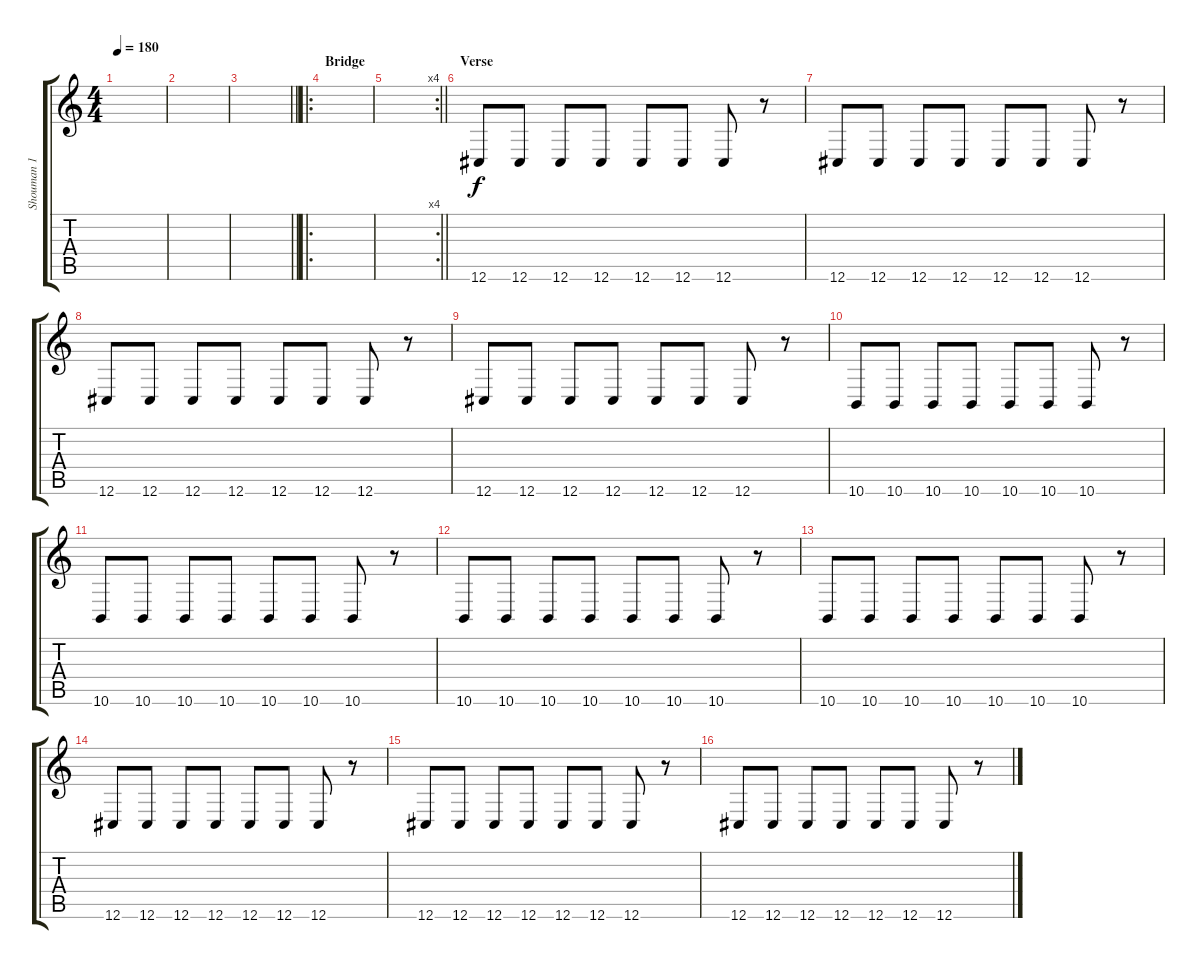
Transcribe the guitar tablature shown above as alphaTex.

\track ("Shouman 1" "Shouman 1") {instrument lead2sawtooth}
\staff {score tabs}
\tuning (Eb4 Bb3 Gb3 Db3 Ab2 Db2) {hide}
\ts (4 4)
\tempo 180
\clef g2
\ks c
|
|
\barLineRight lightlight
|
\ro
\section ("" "Bridge")
|
\rc 4
\barLineRight lightlight
|
\section ("" "Verse")
12.6.8{instrument lead2sawtooth} 12.6.8 12.6.8 12.6.8 12.6.8 12.6.8 12.6.8 r.8 |
12.6.8 12.6.8 12.6.8 12.6.8 12.6.8 12.6.8 12.6.8 r.8 |
12.6.8 12.6.8 12.6.8 12.6.8 12.6.8 12.6.8 12.6.8 r.8 |
12.6.8 12.6.8 12.6.8 12.6.8 12.6.8 12.6.8 12.6.8 r.8 |
10.6.8 10.6.8 10.6.8 10.6.8 10.6.8 10.6.8 10.6.8 r.8 |
10.6.8 10.6.8 10.6.8 10.6.8 10.6.8 10.6.8 10.6.8 r.8 |
10.6.8 10.6.8 10.6.8 10.6.8 10.6.8 10.6.8 10.6.8 r.8 |
10.6.8 10.6.8 10.6.8 10.6.8 10.6.8 10.6.8 10.6.8 r.8 |
12.6.8 12.6.8 12.6.8 12.6.8 12.6.8 12.6.8 12.6.8 r.8 |
12.6.8 12.6.8 12.6.8 12.6.8 12.6.8 12.6.8 12.6.8 r.8 |
12.6.8 12.6.8 12.6.8 12.6.8 12.6.8 12.6.8 12.6.8 r.8
